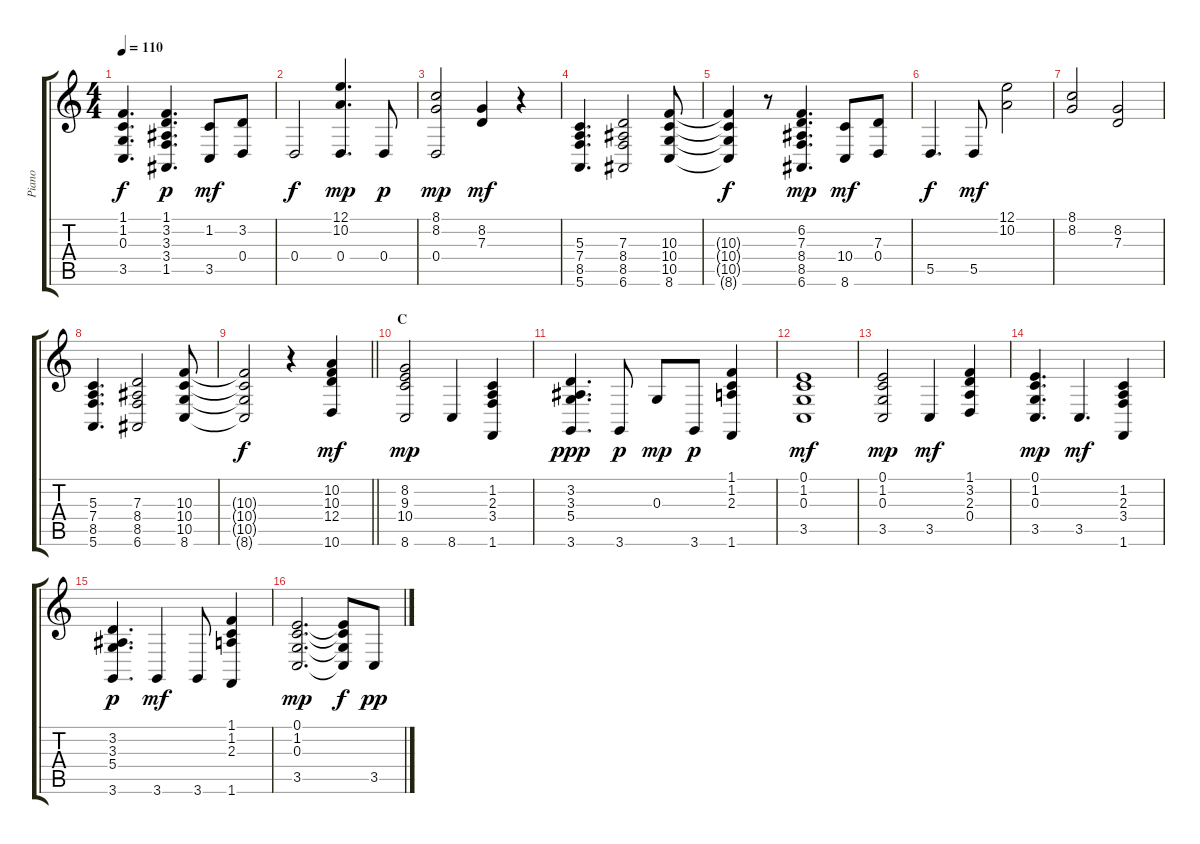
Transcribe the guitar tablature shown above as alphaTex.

\track ("Piano" "Piano") {instrument acousticgrandpiano}
\staff {score tabs}
\tuning (E4 B3 G3 D3 A2 E2) {hide}
\ts (4 4)
\tempo 110
\clef g2
\ks c
(1.1{t} 1.2{t} 0.3{t} 3.5{t}).4{d dy f} (1.1 3.2 3.3 3.4 1.5).4{d dy p} (1.2 3.5).8{dy mf} (3.2 0.4).8 |
0.4.2{dy f} (12.1 10.2 0.4).4{d dy mp} 0.4.8{dy p} |
(8.1 8.2 0.4).2{dy mp} (8.2 7.3).4{dy mf} r.4 |
(5.3 7.4 8.5 5.6).4{d} (7.3 8.4 8.5 6.6).2 (10.3 10.4 10.5 8.6).8 |
(10.3{t} 10.4{t} 10.5{t} 8.6{t}).4{dy f} r.8 (6.2 7.3 8.4 8.5 6.6).4{d dy mp} (10.4 8.6).8{dy mf} (7.3 0.4).8 |
5.5.4{d dy f} 5.5.8{dy mf} (12.1 10.2).2 |
(8.1 8.2).2 (8.2 7.3).2 |
(5.3 7.4 8.5 5.6).4{d} (7.3 8.4 8.5 6.6).2 (10.3 10.4 10.5 8.6).8 |
\barLineRight lightlight
(10.3{t} 10.4{t} 10.5{t} 8.6{t}).2{dy f} r.4 (10.2 10.3 12.4 10.6).4{dy mf} |
\section ("" "C")
(8.2 9.3 10.4 8.6).2{dy mp} 8.6.4 (1.2 2.3 3.4 1.6).4 |
(3.2 3.3 5.4 3.6).4{d dy ppp} 3.6.8{dy p} 0.3.8{dy mp} 3.6.8{dy p} (1.1 1.2 2.3 1.6).4 |
(0.1 1.2 0.3 3.5).1{dy mf} |
(0.1 1.2 0.3 3.5).2{dy mp} 3.5.4{dy mf} (1.1 3.2 2.3 0.4).4 |
(0.1 1.2 0.3 3.5).4{d dy mp} 3.5.4{d dy mf} (1.2 2.3 3.4 1.6).4 |
(3.2 3.3 5.4 3.6).4{d dy p} 3.6.4{dy mf} 3.6.8 (1.1 1.2 2.3 1.6).4 |
(0.1 1.2 0.3 3.5).2{d dy mp} (0.1{t} 1.2{t} 0.3{t} 3.5{t}).8{dy f} 3.5.8{dy pp}
